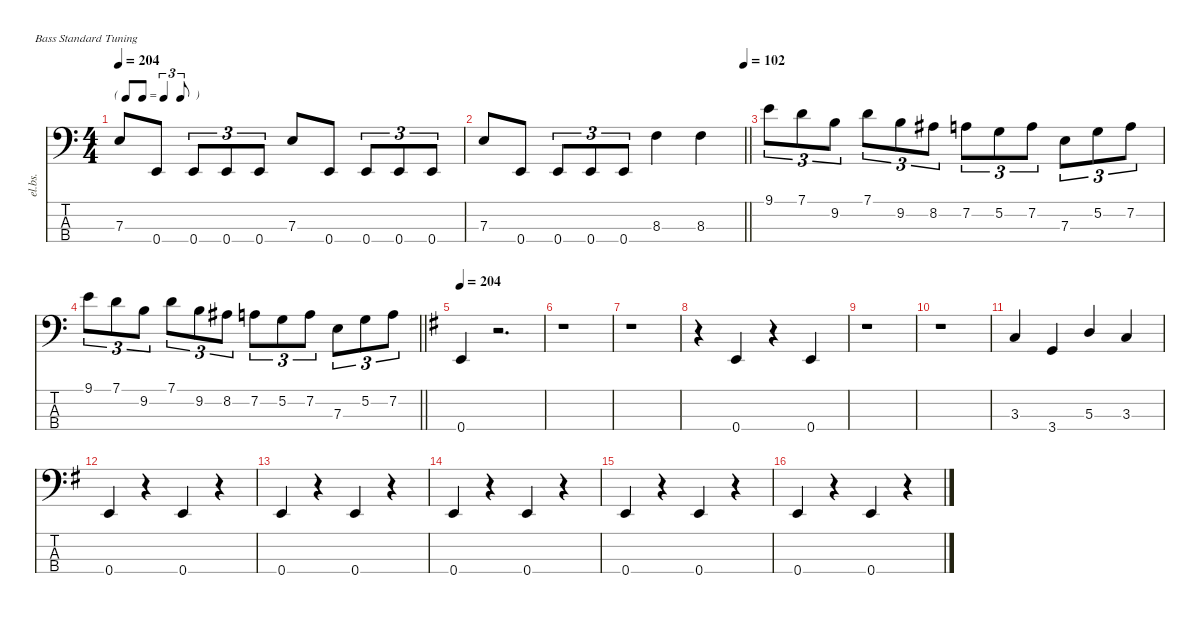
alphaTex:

\defaultSystemsLayout 4
\hideDynamics
\bracketExtendMode nobrackets
\otherSystemsTrackNameOrientation horizontal
\track ("Cliff Burton" "el.bs.") {defaultSystemsLayout 8 instrument electricbassfinger}
\staff {score tabs}
\tuning (G2 D2 A1 E1)
\ts (4 4)
\tf triplet8th
\tempo 204
\clef f4
\ks aminor
7.3.8{dy f beam Up} 0.4.8{beam Up} 0.4.8{tu (3 2) beam Up} 0.4.8{tu (3 2) beam Up} 0.4.8{tu (3 2) beam Up} 7.3.8{beam Up} 0.4.8{beam Up} 0.4.8{tu (3 2) beam Up} 0.4.8{tu (3 2) beam Up} 0.4.8{tu (3 2) beam Up} |
\tempo (102 1)
\barLineRight lightlight
7.3.8{beam Up} 0.4.8{beam Up} 0.4.8{tu (3 2) beam Up} 0.4.8{tu (3 2) beam Up} 0.4.8{tu (3 2) beam Up} 8.3.4{beam Down} 8.3.4{beam Down} |
9.1.8{tu (3 2) beam Down} 7.1.8{tu (3 2) beam Down} 9.2.8{tu (3 2) beam Down} 7.1.8{tu (3 2) beam Down} 9.2.8{tu (3 2) beam Down} 8.2{acc #}.8{tu (3 2) beam Down} 7.2.8{tu (3 2) beam Down} 5.2.8{tu (3 2) beam Down} 7.2.8{tu (3 2) beam Down} 7.3.8{tu (3 2) beam Down} 5.2.8{tu (3 2) beam Down} 7.2.8{tu (3 2) beam Down} |
\barLineRight lightlight
9.1.8{tu (3 2) beam Down} 7.1.8{tu (3 2) beam Down} 9.2.8{tu (3 2) beam Down} 7.1.8{tu (3 2) beam Down} 9.2.8{tu (3 2) beam Down} 8.2{acc #}.8{tu (3 2) beam Down} 7.2.8{tu (3 2) beam Down} 5.2.8{tu (3 2) beam Down} 7.2.8{tu (3 2) beam Down} 7.3.8{tu (3 2) beam Down} 5.2.8{tu (3 2) beam Down} 7.2.8{tu (3 2) beam Down} |
\tempo 204
\ks eminor
0.4{acc forcenatural}.4{beam Up} r.2{d beam Up} |
r.1{beam Down} |
r.1{beam Down} |
r.4{beam Down} 0.4{acc forcenatural}.4{beam Up} r.4{beam Up} 0.4{acc forcenatural}.4{beam Up} |
r.1{beam Down} |
r.1{beam Down} |
3.3{acc forcenatural}.4{beam Up} 3.4{acc forcenatural}.4{beam Up} 5.3{acc forcenatural}.4{beam Up} 3.3{acc forcenatural}.4{beam Up} |
0.4{acc forcenatural}.4{beam Up} r.4{beam Up} 0.4{acc forcenatural}.4{beam Up} r.4{beam Up} |
0.4{acc forcenatural}.4{beam Up} r.4{beam Up} 0.4{acc forcenatural}.4{beam Up} r.4{beam Up} |
0.4{acc forcenatural}.4{beam Up} r.4{beam Up} 0.4{acc forcenatural}.4{beam Up} r.4{beam Up} |
0.4{acc forcenatural}.4{beam Up} r.4{beam Up} 0.4{acc forcenatural}.4{beam Up} r.4{beam Up} |
0.4{acc forcenatural}.4{beam Up} r.4{beam Up} 0.4{acc forcenatural}.4{beam Up} r.4{beam Up}
